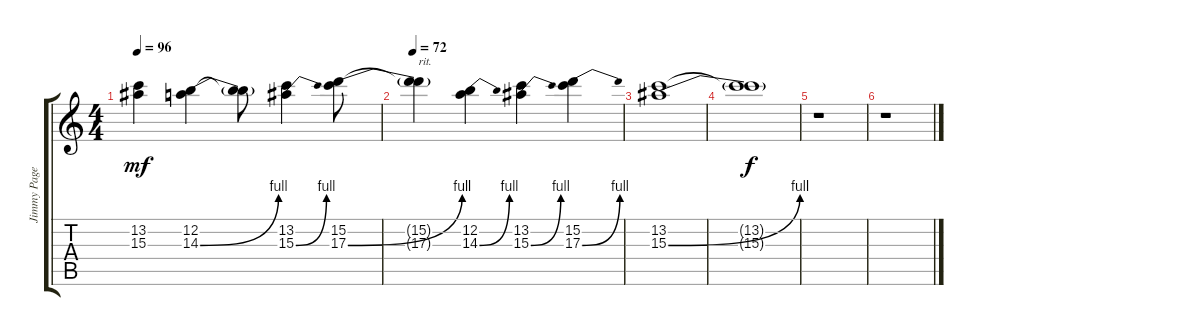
\track ("Jimmy Page - Lead Guitar" "Jimmy Page") {instrument distortionguitar}
\staff {score tabs}
\tuning (E4 B3 G3 D3 A2 E2) {hide}
\ts (4 4)
\tempo 96
\clef g2
\ks c
(13.2{t} 15.3{t}).4{dy mf} (12.2 14.3{be (bend 0 0 60 4)}).4 (12.2{t} 14.3{t}).8 (13.2 15.3{be (bend 0 0 60 4)}).4 (15.2 17.3{be (bend 0 0 60 4)}).8 |
\tempo 72
(15.2{t} 17.3{t}).4{txt "rit."} (12.2 14.3{be (bend 0 0 60 4)}).4 (13.2 15.3{be (bend 0 0 60 4)}).4 (15.2 17.3{be (bend 0 0 60 4)}).4 |
(13.2 15.3{be (bend 0 0 60 4)}).1 |
(13.2{t} 15.3{t}).1{dy f} |
r.1 |
r.1
